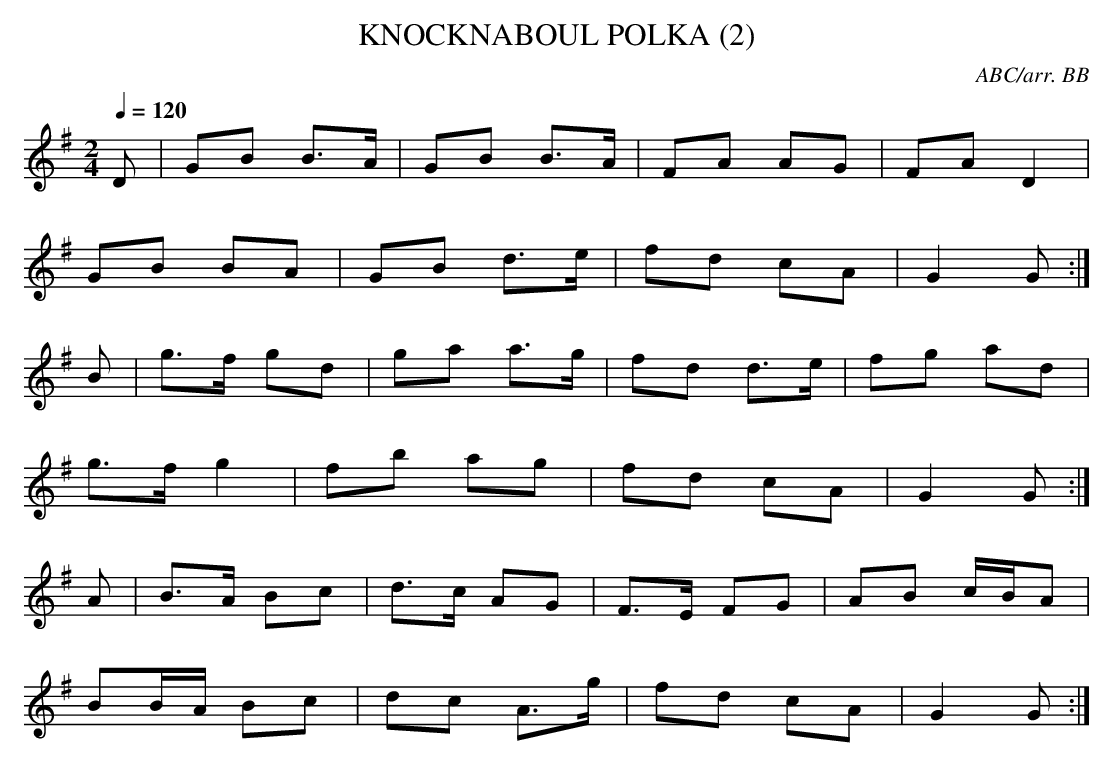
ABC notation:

X:1
T:KNOCKNABOUL POLKA (2)
C:ABC/arr. BB
Q:1/4=120
M:2/4
L:1/8
K:G
D|GB B>A|GB B>A|FA AG|FA D2|
GB BA|GB d>e|fd cA|G2 G:|
B|g>f gd|ga a>g|fd d>e|fg ad|
g>f g2|fb ag|fd cA|G2 G:|
A|B>A Bc|d>c AG|F>E FG|AB c/B/A|
BB/A/ Bc|dc A>g|fd cA|G2 G:|
